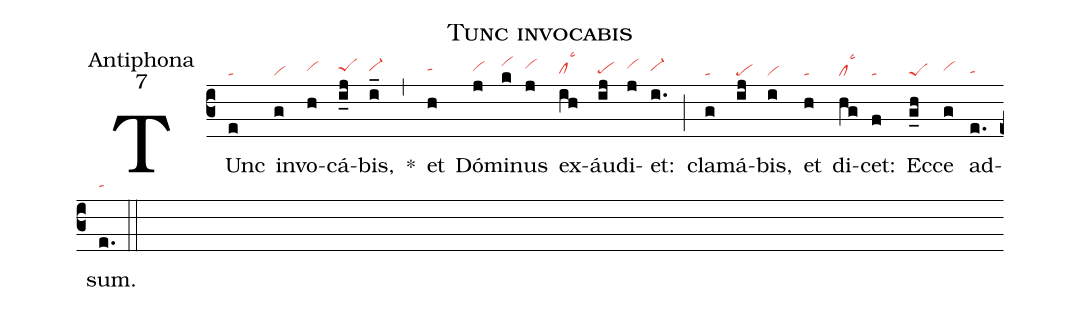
name:Tunc invocabis;
office-part:Antiphona;
mode:7;
nabc-lines:1;
%%
(c3)
TUnc(e|ta) in(g|vi)vo(h|vihh)cá(i_j|peShh)bis,(i_|vi-hh) *(,)
et(h|tahh) Dó(j|vihh)mi(k|vihj)nus(j|vihi) ex(ih|clhglsc3)áu(ij|pehg)di(j|vihi)et:(i.|vi-hh) (;)
cla(g|ta)má(ij|pe)bis,(i|vi) et(h|ta) di(hg|cllsc3)cet:(f|ta) Ec(g_h|peS)ce(g|vihh) ad(e.|tahg)sum.(e.|tahg) (::)
